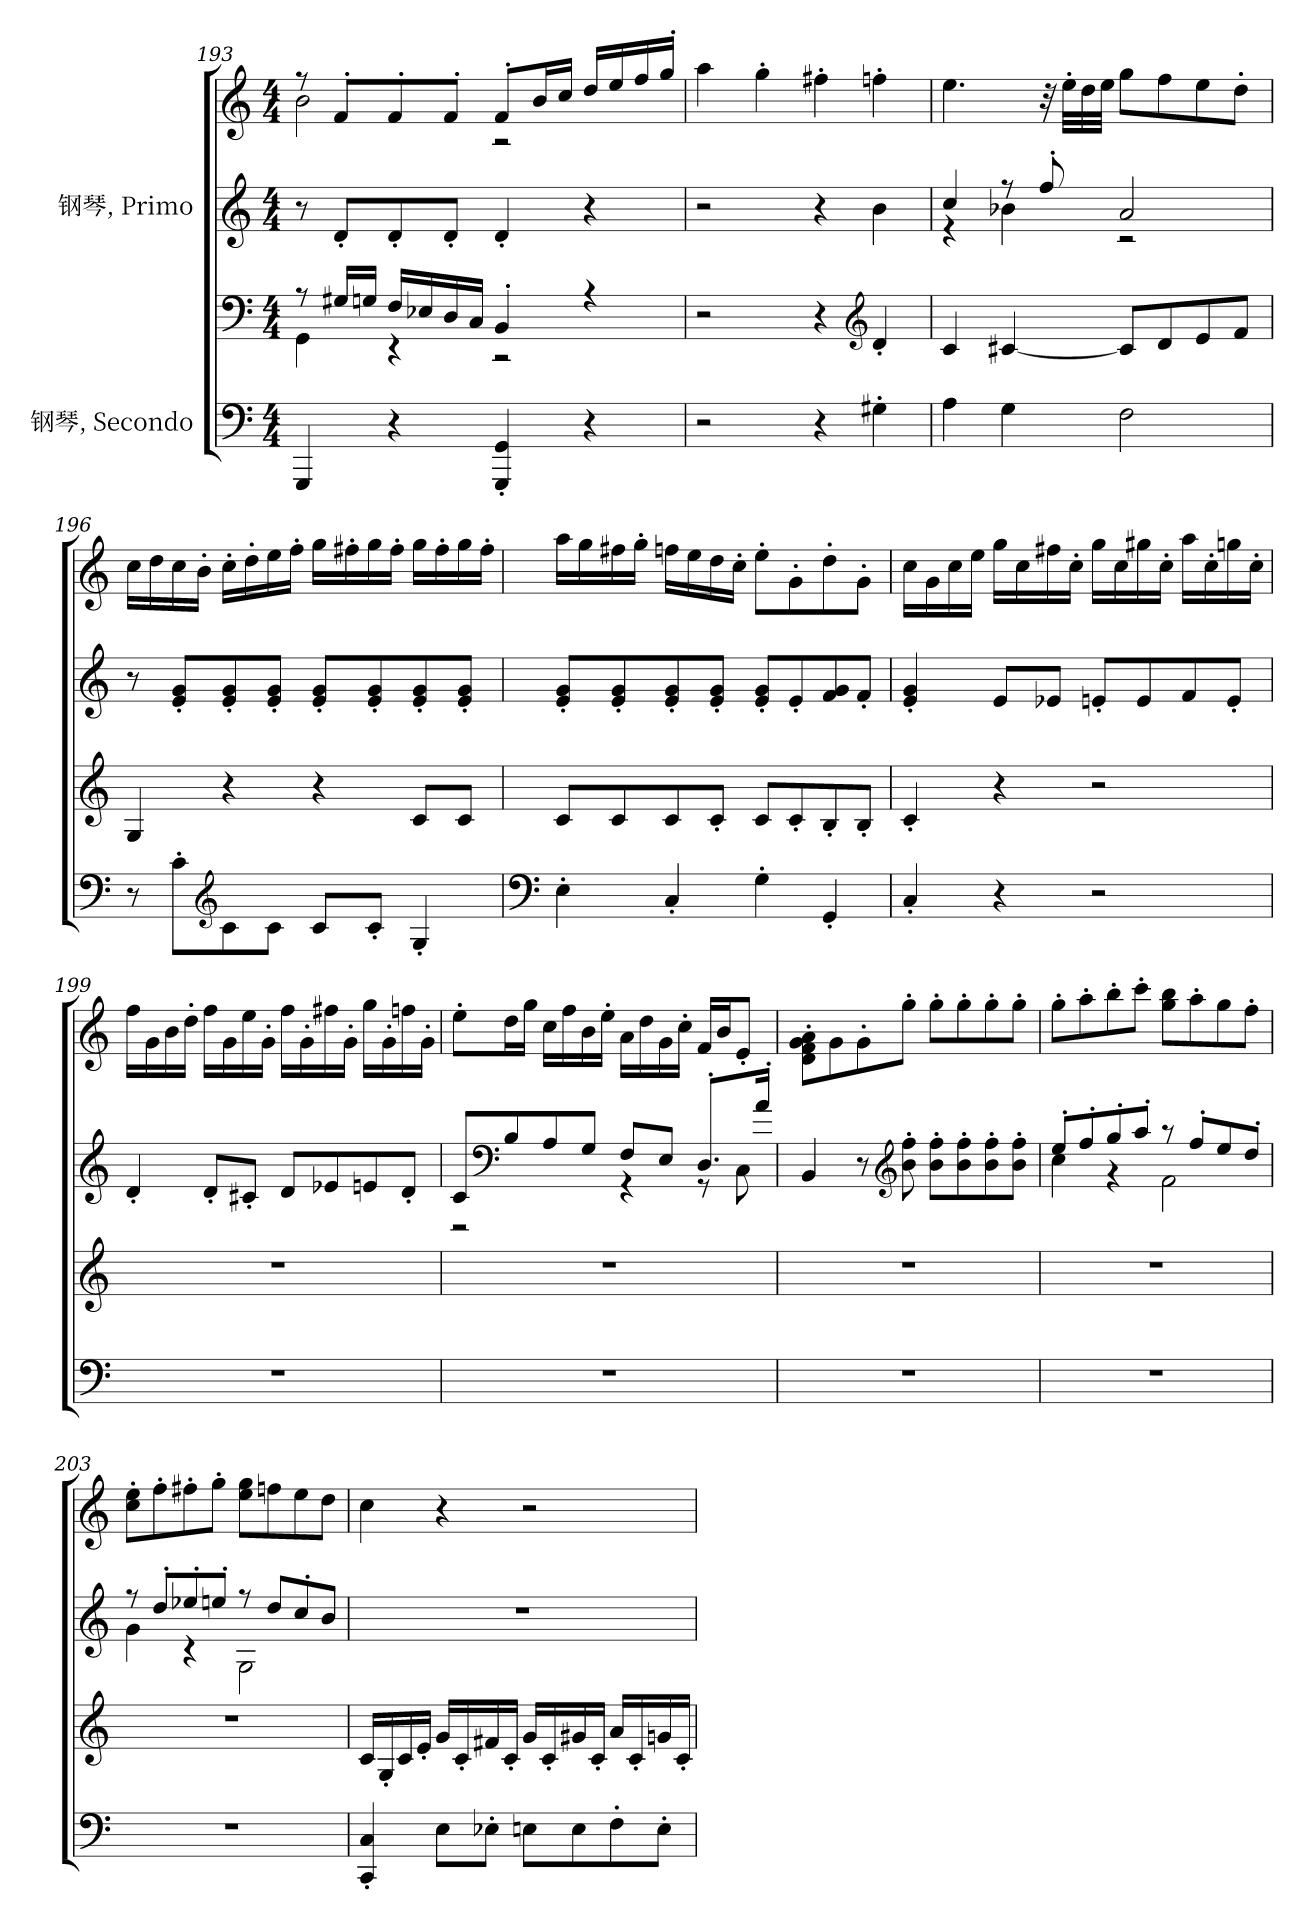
**kern	**kern	**kern	**kern
*part2	*part2	*part1	*part1
*staff4	*staff3	*staff2	*staff1
*I"钢琴, Secondo	*	*I"钢琴, Primo	*
*clefF4	*clefF4	*clefG2	*clefG2
*k[]	*k[]	*k[]	*k[]
*M4/4	*M4/4	*M4/4	*M4/4
=193	=193	=193	=193
*	*^	*	*^
4GGG/	8r	4GG\	8r	8r	2b\
.	16G#X/LL	.	8d'/L	8f'/L	.
.	16Gn/JJ	.	.	.	.
*	*	*	*	*MM101	*
4r	16F/LL	4r	8d'/	8f'/	.
.	16E-X/	.	.	.	.
.	16D/	.	8d'/J	8f'/J	.
.	16C/JJ	.	.	.	.
4GGG/' 4GG/'	4BB'/	2r	4d'/	8f'/L	2r
.	.	.	.	16b/L	.
.	.	.	.	16cc/JJ	.
4r	4r	.	4r	16dd/LL	.
.	.	.	.	16ee/	.
.	.	.	.	16ff/	.
.	.	.	.	16gg'/JJ	.
*	*v	*v	*	*v	*v
=194	=194	=194	=194
2r	2r	2r	4aa\
.	.	.	4gg'\
4r	4r	4r	4ff#X'\
*	*clefG2	*	*
4G#X'\	4d'/	4b\	4ffn'\
!!LO:PB:g=z
=195	=195	=195	=195
*	*	*	*MM90
*	*	*^	*
4A\	4c/	4cc/	4r	4.ee\
4G\	[4c#X/	8r	4b-X\	.
.	.	8ff'/	.	32r
.	.	.	.	32ee'\LLL
.	.	.	.	32dd\
.	.	.	.	32ee\JJJ
*	*	*	*	*MM100
2F\	8c#/L]	2a/	2r	8gg\L
.	8d/	.	.	8ff\
*	*	*	*	*MM105
.	8e/	.	.	8ee\
.	8f/J	.	.	8dd'\J
*	*	*v	*v	*
=196	=196	=196	=196
*	*	*	*MM110
8r	4G/	8r	16cc\LL
.	.	.	16dd\
8c'\L	.	8e/' 8g/'L	16cc\
.	.	.	16b'\JJ
*clefG2	*	*	*
8c\	4r	8e/' 8g/'	16cc'\LL
.	.	.	16dd'\
8c\J	.	8e/' 8g/'J	16ee\
.	.	.	16ff'\JJ
8c/L	4r	8e/' 8g/'L	16gg\LL
.	.	.	16ff#X'\
8c'/J	.	8e/' 8g/'	16gg\
.	.	.	16ff#'\JJ
4G'/	8c/L	8e/' 8g/'	16gg\LL
.	.	.	16ff#'\
.	8c/J	8e/' 8g/'J	16gg\
.	.	.	16ff#'\JJ
!!LO:LB:g=z
=197	=197	=197	=197
*clefF4	*	*	*
4E'\	8c/L	8e/' 8g/'L	16aa\LL
.	.	.	16gg\
.	8c/	8e/' 8g/'	16ff#X\
.	.	.	16gg'\JJ
4C'/	8c/	8e/' 8g/'	16ffn\LL
.	.	.	16ee\
.	8c'/J	8e/' 8g/'J	16dd\
.	.	.	16cc'\JJ
4G'\	8c/L	8e/' 8g/'L	8ee'\L
.	8c'/	8e'/	8g'\
4GG'/	8B'/	8f/ 8g/	8dd'\
.	8B'/J	8f'/J	8g'\J
=198	=198	=198	=198
4C'/	4c'/	4e/' 4g/'	16cc\LL
.	.	.	16g\
.	.	.	16cc\
.	.	.	16ee\JJ
4r	4r	8e/L	16gg\LL
.	.	.	16cc\
.	.	8e-X/J	16ff#X\
.	.	.	16cc'\JJ
2r	2r	8en'/L	16gg\LL
.	.	.	16cc\
.	.	8e/	16gg#X\
.	.	.	16cc'\JJ
.	.	8f/	16aa\LL
.	.	.	16cc'\
.	.	8e'/J	16ggn\
.	.	.	16cc'\JJ
!!LO:LB:g=z
=199	=199	=199	=199
1r	1r	4d'/	16ff\LL
.	.	.	16g\
.	.	.	16b\
.	.	.	16dd'\JJ
.	.	8d'/L	16ff\LL
.	.	.	16g\
.	.	8c#X'/J	16ee\
.	.	.	16g'\JJ
.	.	8d/L	16ff\LL
.	.	.	16g'\
.	.	8e-X/	16ff#X\
.	.	.	16g'\JJ
.	.	8en/	16gg\LL
.	.	.	16g'\
.	.	8d'/J	16ffn\
.	.	.	16g'\JJ
=200	=200	=200	=200
*	*	*^	*
1r	1r	8c/L	2r	8ee'\L
*	*	*clefF4	*	*
.	.	8B/	.	16dd\L
.	.	.	.	16gg\JJ
.	.	8A/	.	16cc\LL
.	.	.	.	16ff\
.	.	8G/J	.	16b\
.	.	.	.	16ee'\JJ
.	.	8F/L	4r	16a\LL
.	.	.	.	16dd\
.	.	8E/J	.	16g\
.	.	.	.	16cc'\JJ
.	.	8.D'/L	8r	16f/LL
.	.	.	.	16b/J
.	.	.	8C\	8e'/J
.	.	16a'/Jk	.	.
*	*	*v	*v	*
=201	=201	=201	=201
1r	1r	4BB/	8d\' 8f\' 8g\' 8a\'L
.	.	.	8g\
.	.	8r	8g'\
*	*	*clefG2	*
.	.	8b\' 8ff\'	8gg'\J
.	.	8b\' 8ff\'L	8gg'\L
.	.	8b\' 8ff\'	8gg'\
.	.	8b\' 8ff\'	8gg'\
.	.	8b\' 8ff\'J	8gg'\J
!!LO:PB:g=z
=202	=202	=202	=202
*	*	*^	*
1r	1r	8ee'/L	4cc\	8gg'\L
.	.	8ff'/	.	8aa'\
.	.	8gg'/	4r	8bb'\
.	.	8aa'/J	.	8ccc'\J
.	.	8r	2f\	8gg\ 8bb\L
.	.	8ff'/L	.	8aa'\
.	.	8ee/	.	8gg\
.	.	8dd'/J	.	8ff'\J
=203	=203	=203	=203	=203
1r	1r	8r	4g\	8cc\' 8ee\'L
.	.	8dd'/L	.	8ff'\
*	*	*	*	*MM105
.	.	8ee-X'/	4r	8ff#X'\
.	.	8een'/J	.	8gg'\J
*	*	*	*	*MM100
.	.	8r	2G\	8ee\ 8gg\L
.	.	8dd/L	.	8ffn\
*	*	*	*	*MM95
.	.	8cc'/	.	8ee\
.	.	8b/J	.	8dd\J
*	*	*v	*v	*
=204	=204	=204	=204
4CC/' 4C/'	16c/LL	1r	4cc\
.	16G'/	.	.
.	16c/	.	.
.	16e'/JJ	.	.
8E\L	16g/LL	.	4r
.	16c'/	.	.
8E-X'\J	16f#X/	.	.
.	16c'/JJ	.	.
8En\L	16g/LL	.	2r
.	16c'/	.	.
8E\	16g#X/	.	.
.	16c'/JJ	.	.
8F'\	16a/LL	.	.
.	16c'/	.	.
8E'\J	16gn/	.	.
.	16c'/JJ	.	.
=	=	=	=
*-	*-	*-	*-
